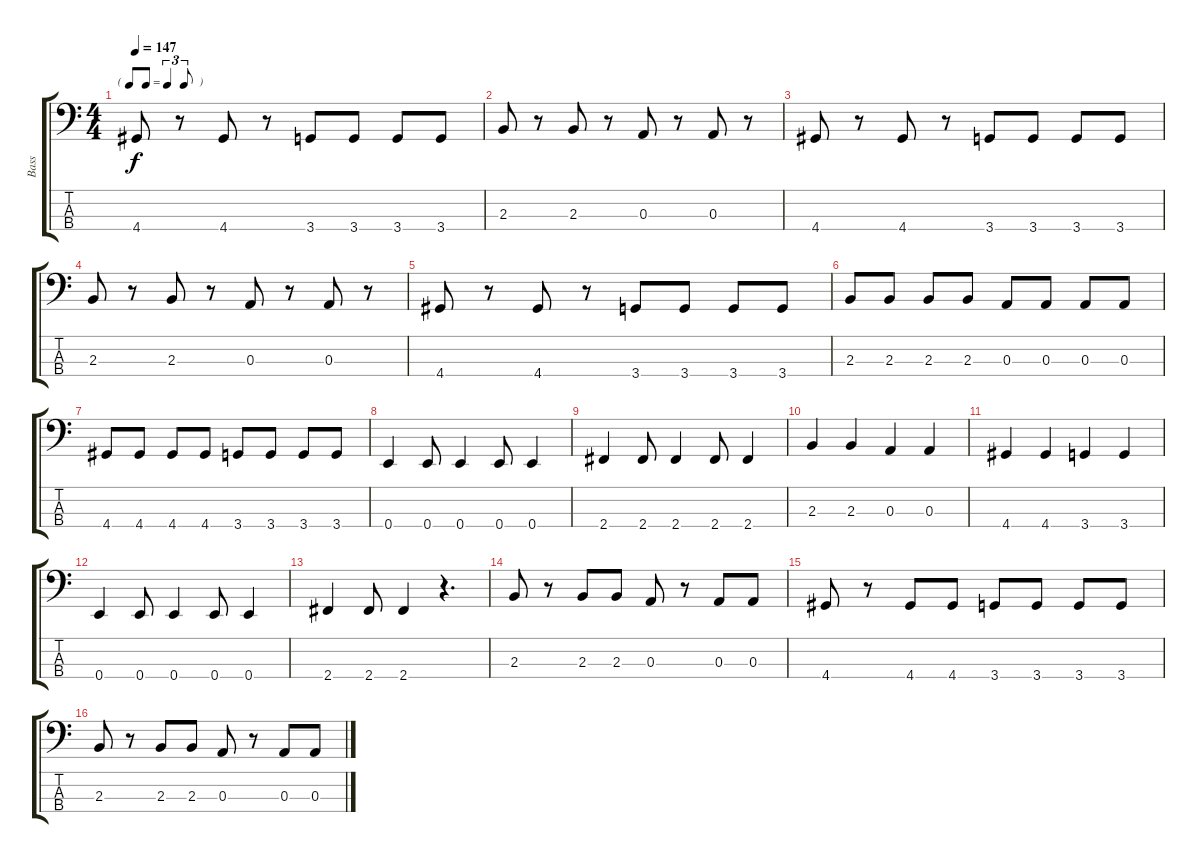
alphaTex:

\track ("Bass" "Bass") {instrument electricbassfinger}
\staff {score tabs}
\tuning (G2 D2 A1 E1) {hide}
\ts (4 4)
\tf triplet8th
\tempo 147
\clef f4
\ks c
4.4.8{dy f} r.8 4.4.8 r.8 3.4.8 3.4.8 3.4.8 3.4.8 |
2.3.8 r.8 2.3.8 r.8 0.3.8 r.8 0.3.8 r.8 |
4.4.8 r.8 4.4.8 r.8 3.4.8 3.4.8 3.4.8 3.4.8 |
2.3.8 r.8 2.3.8 r.8 0.3.8 r.8 0.3.8 r.8 |
4.4.8 r.8 4.4.8 r.8 3.4.8 3.4.8 3.4.8 3.4.8 |
2.3.8 2.3.8 2.3.8 2.3.8 0.3.8 0.3.8 0.3.8 0.3.8 |
4.4.8 4.4.8 4.4.8 4.4.8 3.4.8 3.4.8 3.4.8 3.4.8 |
0.4.4 0.4.8 0.4.4 0.4.8 0.4.4 |
2.4.4 2.4.8 2.4.4 2.4.8 2.4.4 |
2.3.4 2.3.4 0.3.4 0.3.4 |
4.4.4 4.4.4 3.4.4 3.4.4 |
0.4.4 0.4.8 0.4.4 0.4.8 0.4.4 |
2.4.4 2.4.8 2.4.4 r.4{d} |
2.3.8 r.8 2.3.8 2.3.8 0.3.8 r.8 0.3.8 0.3.8 |
4.4.8 r.8 4.4.8 4.4.8 3.4.8 3.4.8 3.4.8 3.4.8 |
2.3.8 r.8 2.3.8 2.3.8 0.3.8 r.8 0.3.8 0.3.8
